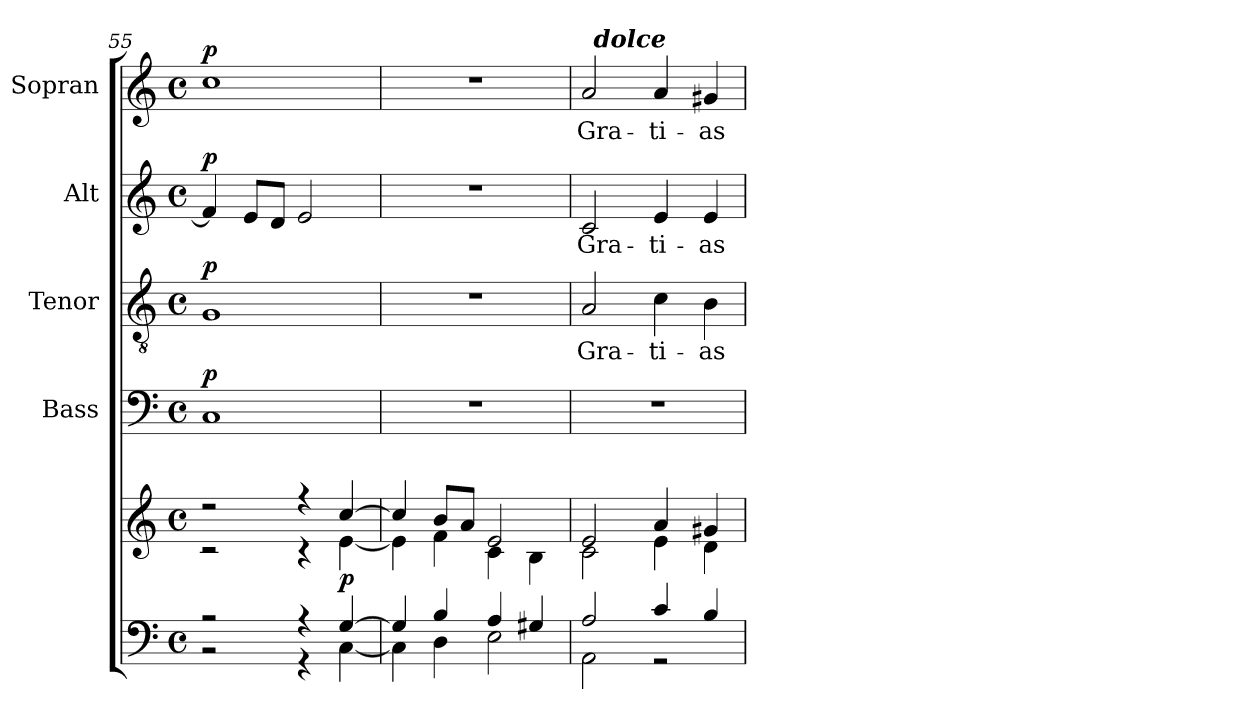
**kern	**kern	**dynam	**kern	**text	**dynam	**kern	**text	**dynam	**kern	**text	**dynam	**kern	**text	**dynam
*part5	*part5	*part5	*part4	*part4	*part4	*part3	*part3	*part3	*part2	*part2	*part2	*part1	*part1	*part1
*staff6	*staff5	*staff5/6	*staff4	*staff4	*staff4	*staff3	*staff3	*staff3	*staff2	*staff2	*staff2	*staff1	*staff1	*staff1
*	*	*	*I"Bass	*	*	*I"Tenor	*	*	*I"Alt	*	*	*I"Sopran	*	*
*	*	*	*I'B.	*	*	*I'T.	*	*	*I'A.	*	*	*I'S.	*	*
!!LO:PB:g=z
*clefF4	*clefG2	*	*clefF4	*	*	*clefGv2	*	*	*clefG2	*	*	*clefG2	*	*
*k[]	*k[]	*	*k[]	*	*	*k[]	*	*	*k[]	*	*	*k[]	*	*
*C:	*C:	*	*C:	*	*	*C:	*	*	*C:	*	*	*C:	*	*
*M4/4	*M4/4	*	*M4/4	*	*	*M4/4	*	*	*M4/4	*	*	*M4/4	*	*
*met(c)	*met(c)	*	*met(c)	*	*	*met(c)	*	*	*met(c)	*	*	*met(c)	*	*
=55	=55	=55	=55	=55	=55	=55	=55	=55	=55	=55	=55	=55	=55	=55
*^	*^	*	*	*	*	*	*	*	*	*	*	*	*	*
!	!	!	!	!	!	!	!LO:DY:a	!	!	!LO:DY:a	!	!	!LO:DY:a	!	!	!LO:DY:a
2r	2r	2r	2r	.	1C	.	p	1G	.	p	4f/]	.	p	1cc	.	p
.	.	.	.	.	.	.	.	.	.	.	8e/L	.	.	.	.	.
.	.	.	.	.	.	.	.	.	.	.	8d/J	.	.	.	.	.
4r	4r	4r	4r	.	.	.	.	.	.	.	2e/	.	.	.	.	.
!	!	!	!	!LO:DY:b	!	!	!	!	!	!	!	!	!	!	!	!
[>4G/	[<4C\	[>4cc/	[<4e\	p	.	.	.	.	.	.	.	.	.	.	.	.
=56	=56	=56	=56	=56	=56	=56	=56	=56	=56	=56	=56	=56	=56	=56	=56	=56
4G/]	4C\]	4cc/]	4e\]	.	1r	.	.	1r	.	.	1r	.	.	1r	.	.
4B/	4D\	8b/L	4f\	.	.	.	.	.	.	.	.	.	.	.	.	.
.	.	8a/J	.	.	.	.	.	.	.	.	.	.	.	.	.	.
4A/	2E\	2e/	4c\	.	.	.	.	.	.	.	.	.	.	.	.	.
4G#X/	.	.	4B\	.	.	.	.	.	.	.	.	.	.	.	.	.
=57	=57	=57	=57	=57	=57	=57	=57	=57	=57	=57	=57	=57	=57	=57	=57	=57
!	!	!	!	!	!	!	!	!	!LO:LY:b	!	!	!LO:LY:b	!	!	!LO:LY:b	!
*	*	*	*	*	*	*	*	*	*	*	*	*	*	*^	*	*
2A/	2AA\	2e/	2c\	.	1r	.	.	2A/	Gra-	.	2c/	Gra-	.	2a/	32ryy	Gra-	.
!	!	!	!	!	!	!	!	!	!	!	!	!	!	!	!LO:TX:a:Bi:t=dolce	!	!
.	.	.	.	.	.	.	.	.	.	.	.	.	.	.	2ryy	.	.
!	!	!	!	!	!	!	!	!	!LO:LY:b	!	!	!LO:LY:b	!	!	!	!LO:LY:b	!
4c/	2r	4a/	4e\	.	.	.	.	4c\	-ti-	.	4e/	-ti-	.	4a/	.	-ti-	.
.	.	.	.	.	.	.	.	.	.	.	.	.	.	.	4...ryy	.	.
!	!	!	!	!	!	!	!	!	!LO:LY:b	!	!	!LO:LY:b	!	!	!	!LO:LY:b	!
4B/	.	4g#X/	4d\	.	.	.	.	4B\	-as	.	4e/	-as	.	4g#X/	.	-as	.
*v	*v	*	*	*	*	*	*	*	*	*	*	*	*	*v	*v	*	*
*	*v	*v	*	*	*	*	*	*	*	*	*	*	*	*	*
=	=	=	=	=	=	=	=	=	=	=	=	=	=	=
*-	*-	*-	*-	*-	*-	*-	*-	*-	*-	*-	*-	*-	*-	*-
